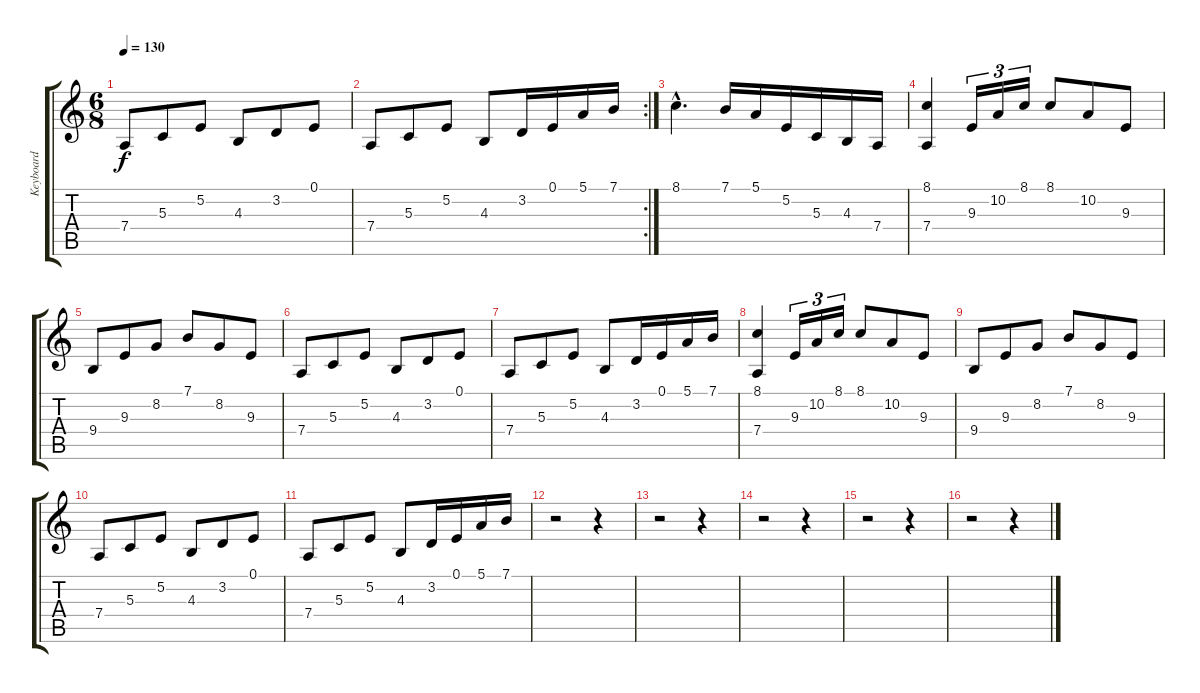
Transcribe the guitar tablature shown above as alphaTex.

\track ("Keyboard" "Keyboard") {instrument stringensemble1}
\staff {score tabs}
\tuning (E4 B3 G3 D3 A2 E2) {hide}
\ts (6 8)
\tempo 130
\clef g2
\ks c
7.4.8{dy f} 5.3.8 5.2.8 4.3.8 3.2.8 0.1.8 |
\rc 2
7.4.8 5.3.8 5.2.8 4.3.8 3.2.16 0.1.16 5.1.16 7.1.16 |
8.1{hac}.4{d} 7.1.16 5.1.16 5.2.16 5.3.16 4.3.16 7.4.16 |
(8.1 7.4).4 9.3.16{tu (3 2)} 10.2.16{tu (3 2)} 8.1.16{tu (3 2)} 8.1.8 10.2.8 9.3.8 |
9.4.8 9.3.8 8.2.8 7.1.8 8.2.8 9.3.8 |
7.4.8 5.3.8 5.2.8 4.3.8 3.2.8 0.1.8 |
7.4.8 5.3.8 5.2.8 4.3.8 3.2.16 0.1.16 5.1.16 7.1.16 |
(8.1 7.4).4 9.3.16{tu (3 2)} 10.2.16{tu (3 2)} 8.1.16{tu (3 2)} 8.1.8 10.2.8 9.3.8 |
9.4.8 9.3.8 8.2.8 7.1.8 8.2.8 9.3.8 |
7.4.8 5.3.8 5.2.8 4.3.8 3.2.8 0.1.8 |
7.4.8 5.3.8 5.2.8 4.3.8 3.2.16 0.1.16 5.1.16 7.1.16 |
r.2 r.4 |
r.2 r.4 |
r.2 r.4 |
r.2 r.4 |
r.2 r.4
